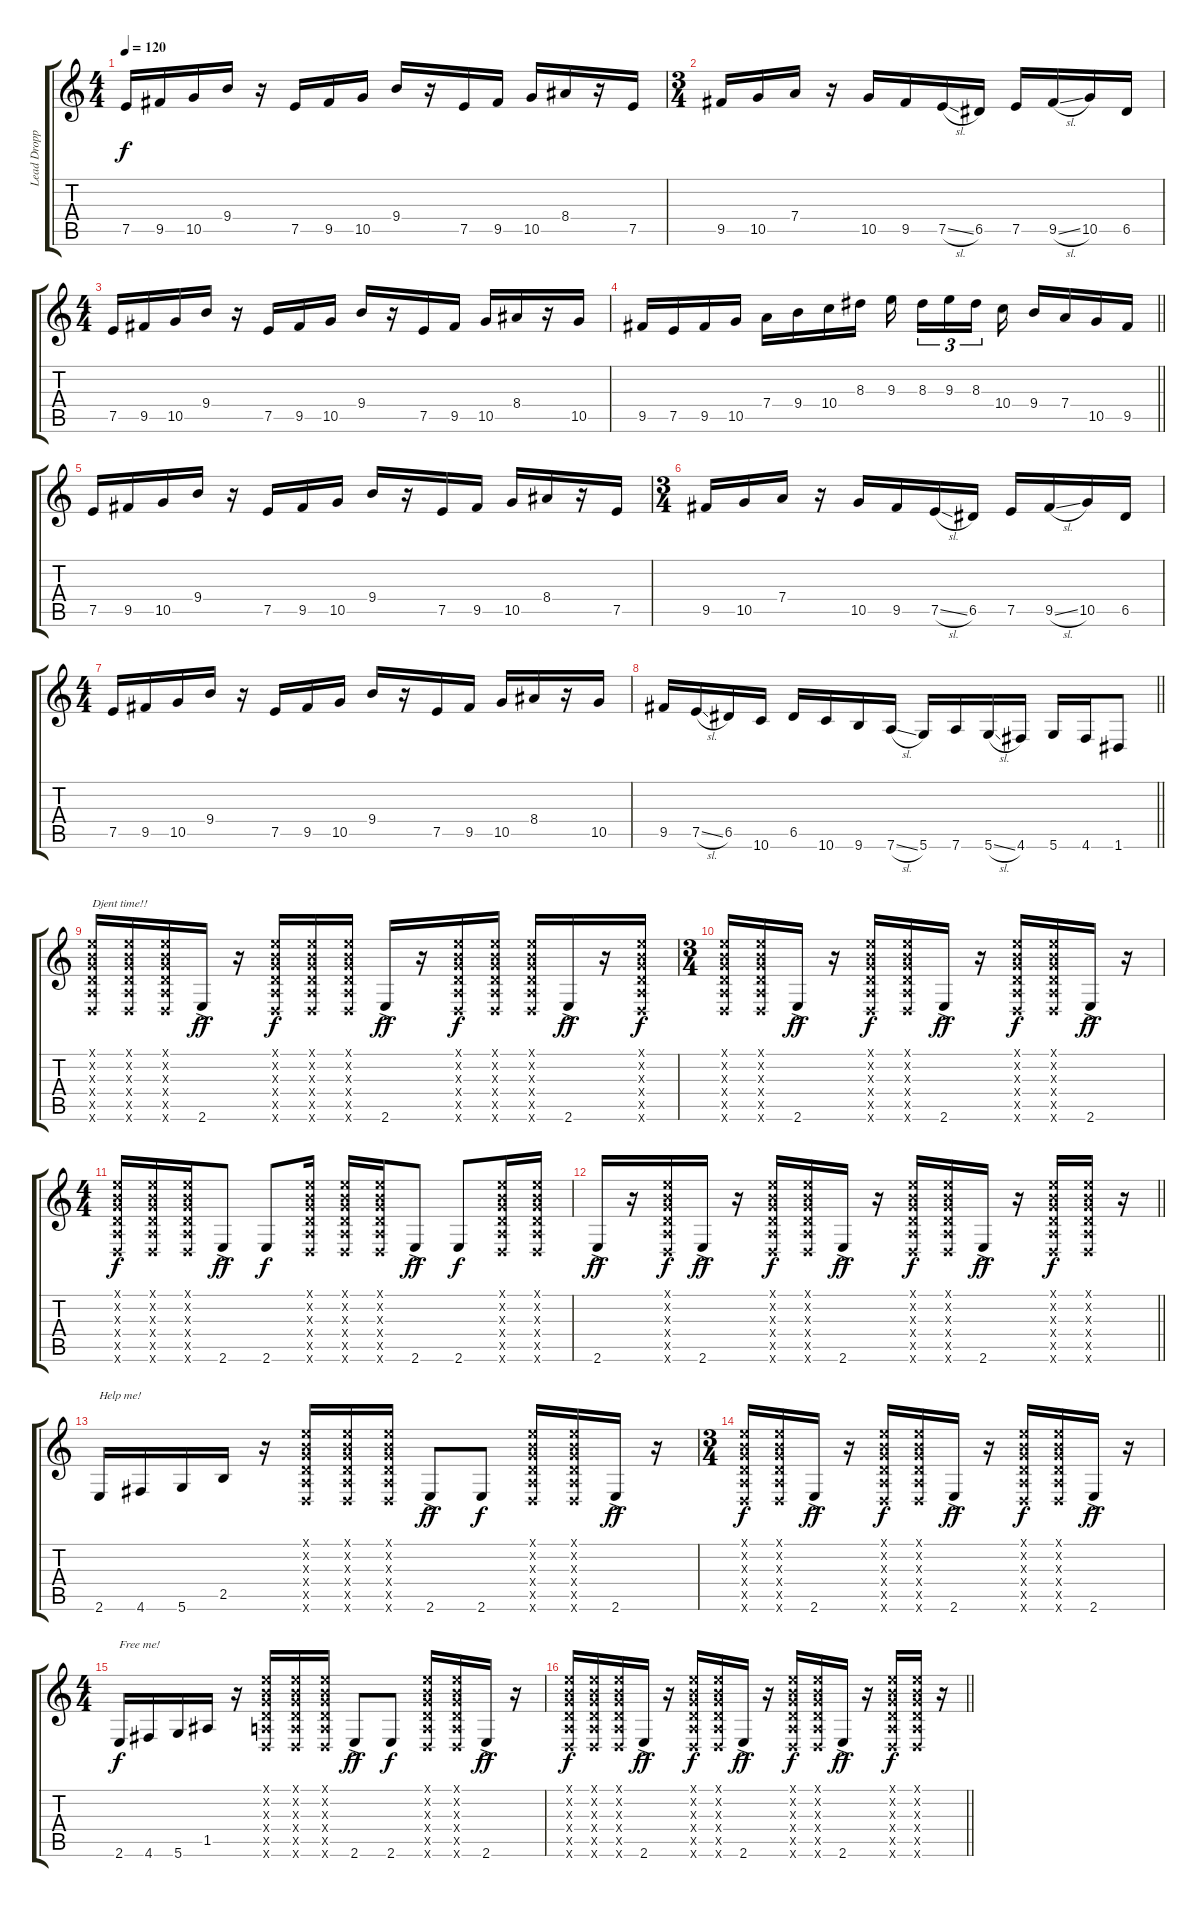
\track ("Lead Dropped D " "Lead Dropp") {instrument distortionguitar}
\staff {score tabs}
\tuning (E4 B3 G3 D3 A2 D2) {hide}
\ts (4 4)
\tempo 120
\clef g2
\ks c
7.5.16{dy f} 9.5.16 10.5.16 9.4.16 r.16 7.5.16 9.5.16 10.5.16 9.4.16 r.16 7.5.16 9.5.16 10.5.16 8.4.16 r.16 7.5.16 |
\ts (3 4)
9.5.16 10.5.16 7.4.16 r.16 10.5.16 9.5.16 7.5{sl}.16 6.5.16 7.5.16 9.5{sl}.16 10.5.16 6.5.16 |
\ts (4 4)
7.5.16 9.5.16 10.5.16 9.4.16 r.16 7.5.16 9.5.16 10.5.16 9.4.16 r.16 7.5.16 9.5.16 10.5.16 8.4.16 r.16 10.5.16 |
\barLineRight lightlight
9.5.16 7.5.16 9.5.16 10.5.16 7.4.16 9.4.16 10.4.16 8.3.16 9.3.16{beam splitsecondary} 8.3.16{tu (3 2)} 9.3.16{tu (3 2)} 8.3.16{tu (3 2) beam splitsecondary} 10.4.16 9.4.16 7.4.16 10.5.16 9.5.16 |
7.5.16 9.5.16 10.5.16 9.4.16 r.16 7.5.16 9.5.16 10.5.16 9.4.16 r.16 7.5.16 9.5.16 10.5.16 8.4.16 r.16 7.5.16 |
\ts (3 4)
9.5.16 10.5.16 7.4.16 r.16 10.5.16 9.5.16 7.5{sl}.16 6.5.16 7.5.16 9.5{sl}.16 10.5.16 6.5.16 |
\ts (4 4)
7.5.16 9.5.16 10.5.16 9.4.16 r.16 7.5.16 9.5.16 10.5.16 9.4.16 r.16 7.5.16 9.5.16 10.5.16 8.4.16 r.16 10.5.16 |
\barLineRight lightlight
9.5.16 7.5{sl}.16 6.5.16 10.6.16 6.5.16 10.6.16 9.6.16 7.6{sl}.16 5.6.16 7.6.16 5.6{sl}.16 4.6.16 5.6.16 4.6.16 1.6.8 |
\section ("" "")
(0.1{x} 0.2{x} 0.3{x} 0.4{x} 0.5{x} 0.6{x}).16{txt "Djent time!!"} (0.1{x} 0.2{x} 0.3{x} 0.4{x} 0.5{x} 0.6{x}).16 (0.1{x} 0.2{x} 0.3{x} 0.4{x} 0.5{x} 0.6{x}).16 2.6{ac}.16{dy ff} r.16 (0.1{x} 0.2{x} 0.3{x} 0.4{x} 0.5{x} 0.6{x}).16{dy f} (0.1{x} 0.2{x} 0.3{x} 0.4{x} 0.5{x} 0.6{x}).16 (0.1{x} 0.2{x} 0.3{x} 0.4{x} 0.5{x} 0.6{x}).16 2.6{ac}.16{dy ff} r.16 (0.1{x} 0.2{x} 0.3{x} 0.4{x} 0.5{x} 0.6{x}).16{dy f} (0.1{x} 0.2{x} 0.3{x} 0.4{x} 0.5{x} 0.6{x}).16 (0.1{x} 0.2{x} 0.3{x} 0.4{x} 0.5{x} 0.6{x}).16 2.6{ac}.16{dy ff} r.16 (0.1{x} 0.2{x} 0.3{x} 0.4{x} 0.5{x} 0.6{x}).16{dy f} |
\ts (3 4)
(0.1{x} 0.2{x} 0.3{x} 0.4{x} 0.5{x} 0.6{x}).16 (0.1{x} 0.2{x} 0.3{x} 0.4{x} 0.5{x} 0.6{x}).16 2.6{ac}.16{dy ff} r.16 (0.1{x} 0.2{x} 0.3{x} 0.4{x} 0.5{x} 0.6{x}).16{dy f} (0.1{x} 0.2{x} 0.3{x} 0.4{x} 0.5{x} 0.6{x}).16 2.6{ac}.16{dy ff} r.16 (0.1{x} 0.2{x} 0.3{x} 0.4{x} 0.5{x} 0.6{x}).16{dy f} (0.1{x} 0.2{x} 0.3{x} 0.4{x} 0.5{x} 0.6{x}).16 2.6{ac}.16{dy ff} r.16 |
\ts (4 4)
(0.1{x} 0.2{x} 0.3{x} 0.4{x} 0.5{x} 0.6{x}).16{dy f} (0.1{x} 0.2{x} 0.3{x} 0.4{x} 0.5{x} 0.6{x}).16 (0.1{x} 0.2{x} 0.3{x} 0.4{x} 0.5{x} 0.6{x}).16 2.6{ac}.8{dy ff} 2.6.8{dy f} (0.1{x} 0.2{x} 0.3{x} 0.4{x} 0.5{x} 0.6{x}).16 (0.1{x} 0.2{x} 0.3{x} 0.4{x} 0.5{x} 0.6{x}).16 (0.1{x} 0.2{x} 0.3{x} 0.4{x} 0.5{x} 0.6{x}).16 2.6{ac}.8{dy ff} 2.6.8{dy f} (0.1{x} 0.2{x} 0.3{x} 0.4{x} 0.5{x} 0.6{x}).16 (0.1{x} 0.2{x} 0.3{x} 0.4{x} 0.5{x} 0.6{x}).16 |
\barLineRight lightlight
2.6{ac}.16{dy ff} r.16 (0.1{x} 0.2{x} 0.3{x} 0.4{x} 0.5{x} 0.6{x}).16{dy f} 2.6{ac}.16{dy ff} r.16 (0.1{x} 0.2{x} 0.3{x} 0.4{x} 0.5{x} 0.6{x}).16{dy f} (0.1{x} 0.2{x} 0.3{x} 0.4{x} 0.5{x} 0.6{x}).16 2.6{ac}.16{dy ff} r.16 (0.1{x} 0.2{x} 0.3{x} 0.4{x} 0.5{x} 0.6{x}).16{dy f} (0.1{x} 0.2{x} 0.3{x} 0.4{x} 0.5{x} 0.6{x}).16 2.6{ac}.16{dy ff} r.16 (0.1{x} 0.2{x} 0.3{x} 0.4{x} 0.5{x} 0.6{x}).16{dy f} (0.1{x} 0.2{x} 0.3{x} 0.4{x} 0.5{x} 0.6{x}).16 r.16 |
2.6.16{txt "Help me!"} 4.6.16 5.6.16 2.5.16 r.16 (0.1{x} 0.2{x} 0.3{x} 0.4{x} 0.5{x} 0.6{x}).16 (0.1{x} 0.2{x} 0.3{x} 0.4{x} 0.5{x} 0.6{x}).16 (0.1{x} 0.2{x} 0.3{x} 0.4{x} 0.5{x} 0.6{x}).16 2.6{ac}.8{dy ff} 2.6.8{dy f} (0.1{x} 0.2{x} 0.3{x} 0.4{x} 0.5{x} 0.6{x}).16 (0.1{x} 0.2{x} 0.3{x} 0.4{x} 0.5{x} 0.6{x}).16 2.6{ac}.16{dy ff} r.16 |
\ts (3 4)
(0.1{x} 0.2{x} 0.3{x} 0.4{x} 0.5{x} 0.6{x}).16{dy f} (0.1{x} 0.2{x} 0.3{x} 0.4{x} 0.5{x} 0.6{x}).16 2.6{ac}.16{dy ff} r.16 (0.1{x} 0.2{x} 0.3{x} 0.4{x} 0.5{x} 0.6{x}).16{dy f} (0.1{x} 0.2{x} 0.3{x} 0.4{x} 0.5{x} 0.6{x}).16 2.6{ac}.16{dy ff} r.16 (0.1{x} 0.2{x} 0.3{x} 0.4{x} 0.5{x} 0.6{x}).16{dy f} (0.1{x} 0.2{x} 0.3{x} 0.4{x} 0.5{x} 0.6{x}).16 2.6{ac}.16{dy ff} r.16 |
\ts (4 4)
2.6.16{txt "Free me!" dy f} 4.6.16 5.6.16 1.5.16 r.16 (0.1{x} 0.2{x} 0.3{x} 0.4{x} 0.5{x} 0.6{x}).16 (0.1{x} 0.2{x} 0.3{x} 0.4{x} 0.5{x} 0.6{x}).16 (0.1{x} 0.2{x} 0.3{x} 0.4{x} 0.5{x} 0.6{x}).16 2.6{ac}.8{dy ff} 2.6.8{dy f} (0.1{x} 0.2{x} 0.3{x} 0.4{x} 0.5{x} 0.6{x}).16 (0.1{x} 0.2{x} 0.3{x} 0.4{x} 0.5{x} 0.6{x}).16 2.6{ac}.16{dy ff} r.16 |
\barLineRight lightlight
(0.1{x} 0.2{x} 0.3{x} 0.4{x} 0.5{x} 0.6{x}).16{dy f} (0.1{x} 0.2{x} 0.3{x} 0.4{x} 0.5{x} 0.6{x}).16 (0.1{x} 0.2{x} 0.3{x} 0.4{x} 0.5{x} 0.6{x}).16 2.6{ac}.16{dy ff} r.16 (0.1{x} 0.2{x} 0.3{x} 0.4{x} 0.5{x} 0.6{x}).16{dy f} (0.1{x} 0.2{x} 0.3{x} 0.4{x} 0.5{x} 0.6{x}).16 2.6{ac}.16{dy ff} r.16 (0.1{x} 0.2{x} 0.3{x} 0.4{x} 0.5{x} 0.6{x}).16{dy f} (0.1{x} 0.2{x} 0.3{x} 0.4{x} 0.5{x} 0.6{x}).16 2.6{ac}.16{dy ff} r.16 (0.1{x} 0.2{x} 0.3{x} 0.4{x} 0.5{x} 0.6{x}).16{dy f} (0.1{x} 0.2{x} 0.3{x} 0.4{x} 0.5{x} 0.6{x}).16 r.16
